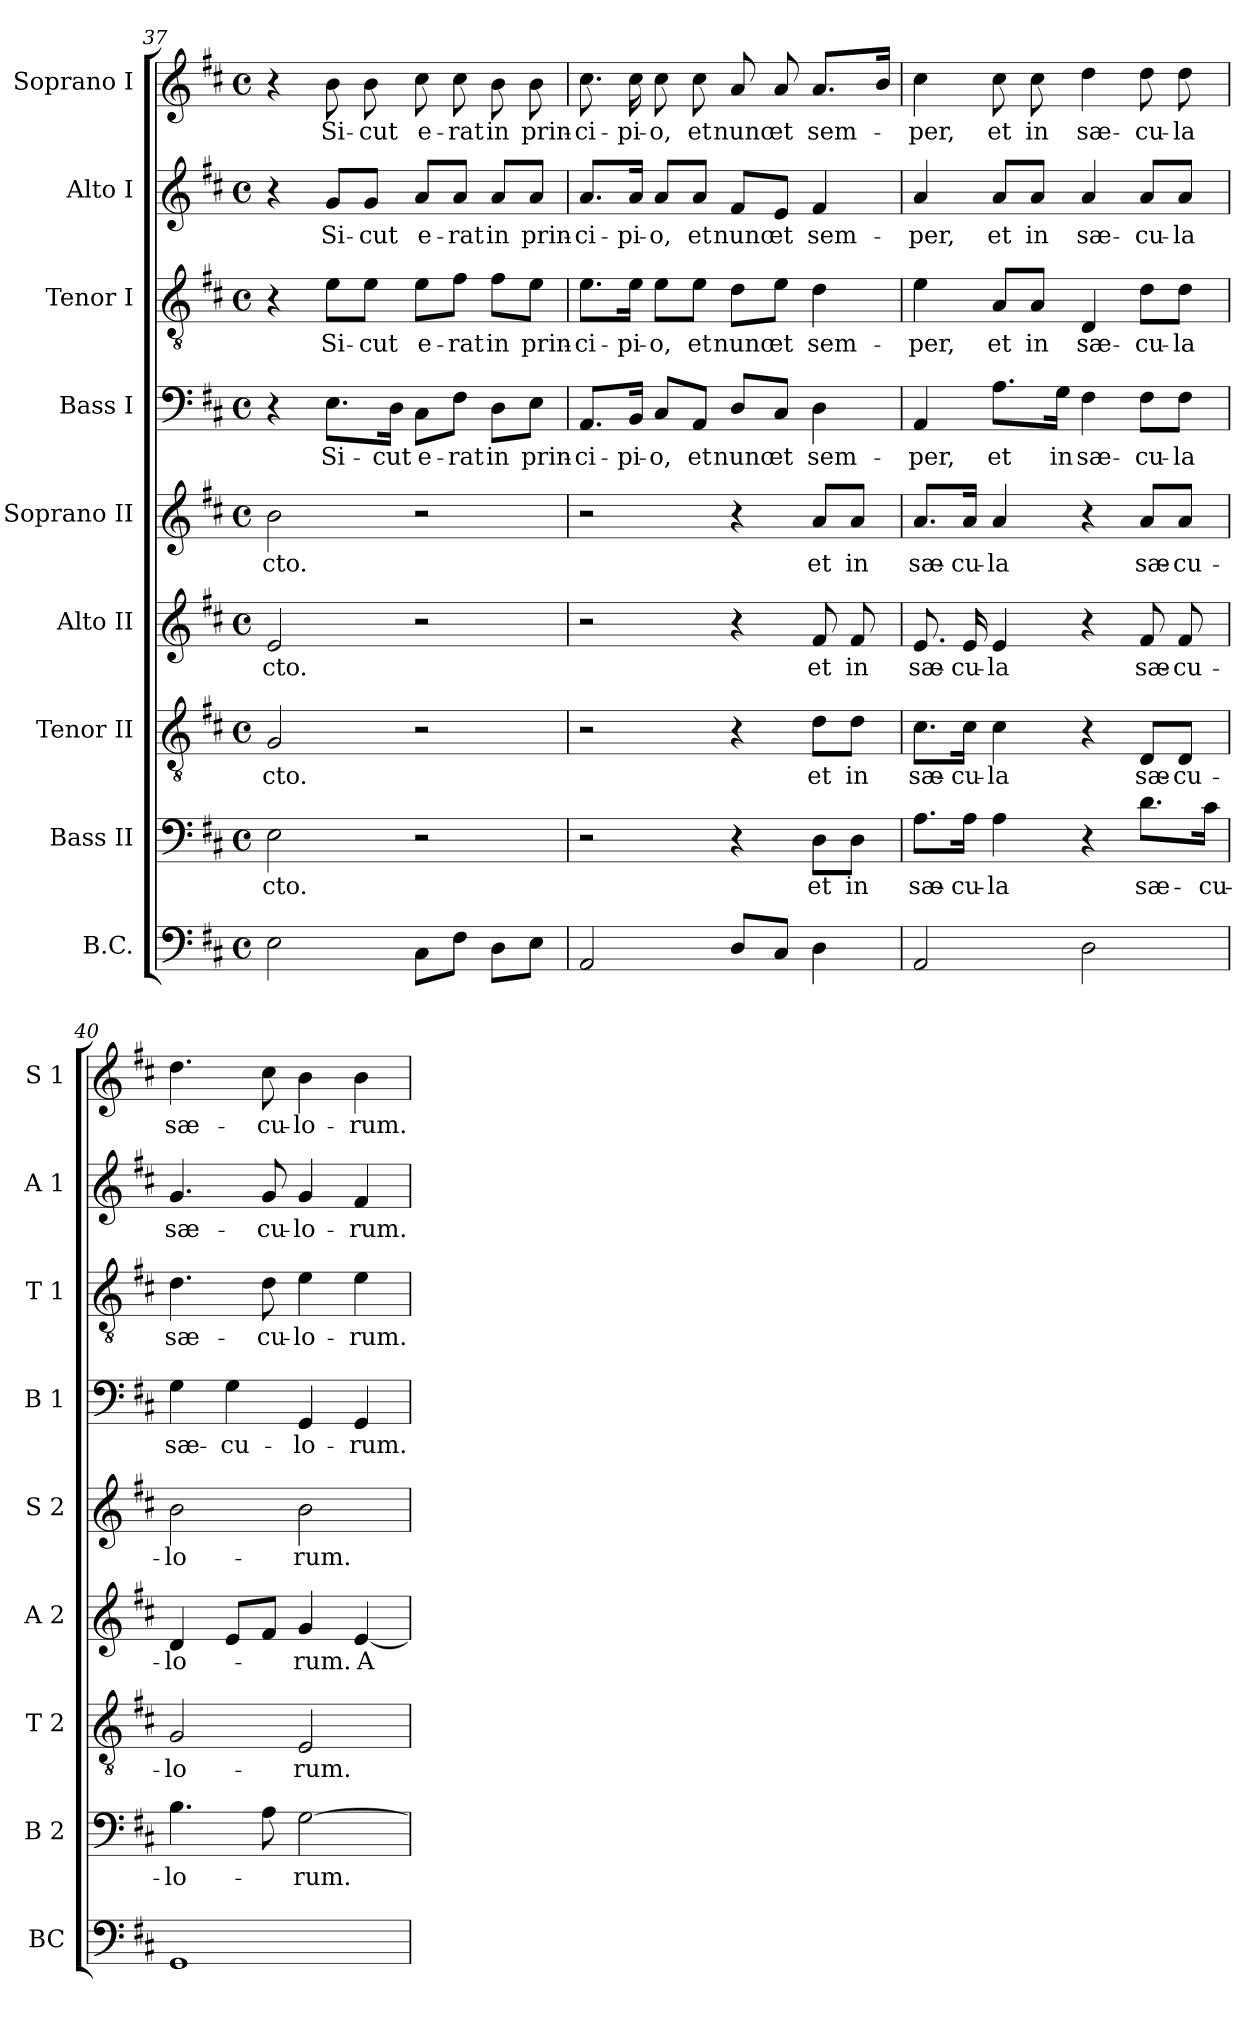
**kern	**kern	**text	**kern	**text	**kern	**text	**kern	**text	**kern	**text	**kern	**text	**kern	**text	**kern	**text
*part9	*part8	*part8	*part7	*part7	*part6	*part6	*part5	*part5	*part4	*part4	*part3	*part3	*part2	*part2	*part1	*part1
*staff9	*staff8	*staff8	*staff7	*staff7	*staff6	*staff6	*staff5	*staff5	*staff4	*staff4	*staff3	*staff3	*staff2	*staff2	*staff1	*staff1
*I"B.C.	*I"Bass II	*	*I"Tenor II	*	*I"Alto II	*	*I"Soprano II	*	*I"Bass I	*	*I"Tenor I	*	*I"Alto I	*	*I"Soprano I	*
*I'BC	*I'B 2	*	*I'T 2	*	*I'A 2	*	*I'S 2	*	*I'B 1	*	*I'T 1	*	*I'A 1	*	*I'S 1	*
!!LO:PB:g=z
*clefF4	*clefF4	*	*clefGv2	*	*clefG2	*	*clefG2	*	*clefF4	*	*clefGv2	*	*clefG2	*	*clefG2	*
*k[f#c#]	*k[f#c#]	*	*k[f#c#]	*	*k[f#c#]	*	*k[f#c#]	*	*k[f#c#]	*	*k[f#c#]	*	*k[f#c#]	*	*k[f#c#]	*
*D:	*D:	*	*D:	*	*D:	*	*D:	*	*D:	*	*D:	*	*D:	*	*D:	*
*M4/4	*M4/4	*	*M4/4	*	*M4/4	*	*M4/4	*	*M4/4	*	*M4/4	*	*M4/4	*	*M4/4	*
*met(c)	*met(c)	*	*met(c)	*	*met(c)	*	*met(c)	*	*met(c)	*	*met(c)	*	*met(c)	*	*met(c)	*
=37	=37	=37	=37	=37	=37	=37	=37	=37	=37	=37	=37	=37	=37	=37	=37	=37
*^	*	*	*	*	*	*	*	*	*	*	*	*	*	*	*	*
!	!	!	!LO:LY:b	!	!LO:LY:b	!	!LO:LY:b	!	!LO:LY:b	!	!	!	!	!	!	!	!
2E\	2ryy	2E\	-cto.	2G/	-cto.	2e/	-cto.	2b\	-cto.	4r	.	4r	.	4r	.	4r	.
!	!	!	!	!	!	!	!	!	!	!	!LO:LY:b	!	!LO:LY:b	!	!LO:LY:b	!	!LO:LY:b
.	.	.	.	.	.	.	.	.	.	8.E\L	Si-	8e\L	Si-	8g/L	Si-	8b\	Si-
!	!	!	!	!	!	!	!	!	!	!	!	!	!LO:LY:b	!	!LO:LY:b	!	!LO:LY:b
.	.	.	.	.	.	.	.	.	.	.	.	8e\J	-cut	8g/J	-cut	8b\	-cut
!	!	!	!	!	!	!	!	!	!	!	!LO:LY:b	!	!	!	!	!	!
.	.	.	.	.	.	.	.	.	.	16D\Jk	-cut	.	.	.	.	.	.
!	!	!	!	!	!	!	!	!	!	!	!LO:LY:b	!	!LO:LY:b	!	!LO:LY:b	!	!LO:LY:b
8C#\L	4ryy	2r	.	2r	.	2r	.	2r	.	8C#\L	e-	8e\L	e-	8a/L	e-	8cc#\	e-
!	!	!	!	!	!	!	!	!	!	!	!LO:LY:b	!	!LO:LY:b	!	!LO:LY:b	!	!LO:LY:b
8F#\J	.	.	.	.	.	.	.	.	.	8F#\J	-rat	8f#\J	-rat	8a/J	-rat	8cc#\	-rat
!	!	!	!	!	!	!	!	!	!	!	!LO:LY:b	!	!LO:LY:b	!	!LO:LY:b	!	!LO:LY:b
8D\L	8ryy	.	.	.	.	.	.	.	.	8D\L	in	8f#\L	in	8a/L	in	8b\	in
!	!	!	!	!	!	!	!	!	!	!	!LO:LY:b	!	!LO:LY:b	!	!LO:LY:b	!	!LO:LY:b
8E\J	8ryy	.	.	.	.	.	.	.	.	8E\J	prin-	8e\J	prin-	8a/J	prin-	8b\	prin-
=38	=38	=38	=38	=38	=38	=38	=38	=38	=38	=38	=38	=38	=38	=38	=38	=38	=38
!	!	!	!	!	!	!	!	!	!	!	!LO:LY:b	!	!LO:LY:b	!	!LO:LY:b	!	!LO:LY:b
*v	*v	*	*	*	*	*	*	*	*	*	*	*	*	*	*	*	*
2AA/	2r	.	2r	.	2r	.	2r	.	8.AA/L	-ci-	8.e\L	-ci-	8.a/L	-ci-	8.cc#\	-ci-
!	!	!	!	!	!	!	!	!	!	!LO:LY:b	!	!LO:LY:b	!	!LO:LY:b	!	!LO:LY:b
.	.	.	.	.	.	.	.	.	16BB/Jk	-pi-	16e\Jk	-pi-	16a/Jk	-pi-	16cc#\	-pi-
!	!	!	!	!	!	!	!	!	!	!LO:LY:b	!	!LO:LY:b	!	!LO:LY:b	!	!LO:LY:b
.	.	.	.	.	.	.	.	.	8C#/L	-o,	8e\L	-o,	8a/L	-o,	8cc#\	-o,
!	!	!	!	!	!	!	!	!	!	!LO:LY:b	!	!LO:LY:b	!	!LO:LY:b	!	!LO:LY:b
.	.	.	.	.	.	.	.	.	8AA/J	et	8e\J	et	8a/J	et	8cc#\	et
!	!	!	!	!	!	!	!	!	!	!LO:LY:b	!	!LO:LY:b	!	!LO:LY:b	!	!LO:LY:b
8D/L	4r	.	4r	.	4r	.	4r	.	8D/L	nunc	8d\L	nunc	8f#/L	nunc	8a/	nunc
!	!	!	!	!	!	!	!	!	!	!LO:LY:b	!	!LO:LY:b	!	!LO:LY:b	!	!LO:LY:b
8C#/J	.	.	.	.	.	.	.	.	8C#/J	et	8e\J	et	8e/J	et	8a/	et
!	!	!LO:LY:b	!	!LO:LY:b	!	!LO:LY:b	!	!LO:LY:b	!	!LO:LY:b	!	!LO:LY:b	!	!LO:LY:b	!	!LO:LY:b
4D\	8D\L	et	8d\L	et	8f#/	et	8a/L	et	4D\	sem-	4d\	sem-	4f#/	sem-	8.a/L	sem-
!	!	!LO:LY:b	!	!LO:LY:b	!	!LO:LY:b	!	!LO:LY:b	!	!	!	!	!	!	!	!
.	8D\J	in	8d\J	in	8f#/	in	8a/J	in	.	.	.	.	.	.	.	.
.	.	.	.	.	.	.	.	.	.	.	.	.	.	.	16b/Jk	.
=39	=39	=39	=39	=39	=39	=39	=39	=39	=39	=39	=39	=39	=39	=39	=39	=39
!	!	!LO:LY:b	!	!LO:LY:b	!	!LO:LY:b	!	!LO:LY:b	!	!LO:LY:b	!	!LO:LY:b	!	!LO:LY:b	!	!LO:LY:b
2AA/	8.A\L	sæ-	8.c#\L	sæ-	8.e/	sæ-	8.a/L	sæ-	4AA/	-per,	4e\	-per,	4a/	-per,	4cc#\	-per,
!	!	!LO:LY:b	!	!LO:LY:b	!	!LO:LY:b	!	!LO:LY:b	!	!	!	!	!	!	!	!
.	16A\Jk	-cu-	16c#\Jk	-cu-	16e/	-cu-	16a/Jk	-cu-	.	.	.	.	.	.	.	.
!	!	!LO:LY:b	!	!LO:LY:b	!	!LO:LY:b	!	!LO:LY:b	!	!LO:LY:b	!	!LO:LY:b	!	!LO:LY:b	!	!LO:LY:b
.	4A\	-la	4c#\	-la	4e/	-la	4a/	-la	8.A\L	et	8A/L	et	8a/L	et	8cc#\	et
!	!	!	!	!	!	!	!	!	!	!	!	!LO:LY:b	!	!LO:LY:b	!	!LO:LY:b
.	.	.	.	.	.	.	.	.	.	.	8A/J	in	8a/J	in	8cc#\	in
!	!	!	!	!	!	!	!	!	!	!LO:LY:b	!	!	!	!	!	!
.	.	.	.	.	.	.	.	.	16G\Jk	in	.	.	.	.	.	.
!	!	!	!	!	!	!	!	!	!	!LO:LY:b	!	!LO:LY:b	!	!LO:LY:b	!	!LO:LY:b
2D\	4r	.	4r	.	4r	.	4r	.	4F#\	sæ-	4D/	sæ-	4a/	sæ-	4dd\	sæ-
!	!	!LO:LY:b	!	!LO:LY:b	!	!LO:LY:b	!	!LO:LY:b	!	!LO:LY:b	!	!LO:LY:b	!	!LO:LY:b	!	!LO:LY:b
.	8.d\L	sæ-	8D/L	sæ-	8f#/	sæ-	8a/L	sæ-	8F#\L	-cu-	8d\L	-cu-	8a/L	-cu-	8dd\	-cu-
!	!	!	!	!LO:LY:b	!	!LO:LY:b	!	!LO:LY:b	!	!LO:LY:b	!	!LO:LY:b	!	!LO:LY:b	!	!LO:LY:b
.	.	.	8D/J	-cu-	8f#/	-cu-	8a/J	-cu-	8F#\J	-la	8d\J	-la	8a/J	-la	8dd\	-la
!	!	!LO:LY:b	!	!	!	!	!	!	!	!	!	!	!	!	!	!
.	16c#\Jk	-cu-	.	.	.	.	.	.	.	.	.	.	.	.	.	.
!!LO:PB:g=z
=40	=40	=40	=40	=40	=40	=40	=40	=40	=40	=40	=40	=40	=40	=40	=40	=40
*^	*	*	*	*	*	*	*	*	*	*	*	*	*	*	*	*
!	!	!	!LO:LY:b	!	!LO:LY:b	!	!LO:LY:b	!	!LO:LY:b	!	!LO:LY:b	!	!LO:LY:b	!	!LO:LY:b	!	!LO:LY:b
1GG	2ryy	4.B\	-lo-	2G/	-lo-	4d/	-lo-	2b\	-lo-	4G\	sæ-	4.d\	sæ-	4.g/	sæ-	4.dd\	sæ-
!	!	!	!	!	!	!	!	!	!	!	!LO:LY:b	!	!	!	!	!	!
.	.	.	.	.	.	8e/L	.	.	.	4G\	-cu-	.	.	.	.	.	.
!	!	!	!	!	!	!	!	!	!	!	!	!	!LO:LY:b	!	!LO:LY:b	!	!LO:LY:b
.	.	8A\	.	.	.	8f#/J	.	.	.	.	.	8d\	-cu-	8g/	-cu-	8cc#\	-cu-
!	!	!	!LO:LY:b	!	!LO:LY:b	!	!LO:LY:b	!	!LO:LY:b	!	!LO:LY:b	!	!LO:LY:b	!	!LO:LY:b	!	!LO:LY:b
.	2ryy	[2G\	-rum.	2E/	-rum.	4g/	-rum.	2b\	-rum.	4GG/	-lo-	4e\	-lo-	4g/	-lo-	4b\	-lo-
!	!	!	!	!	!	!	!LO:LY:b	!	!	!	!LO:LY:b	!	!LO:LY:b	!	!LO:LY:b	!	!LO:LY:b
.	.	.	.	.	.	[4e/	A-	.	.	4GG/	-rum.	4e\	-rum.	4f#/	-rum.	4b\	-rum.
*v	*v	*	*	*	*	*	*	*	*	*	*	*	*	*	*	*	*
=	=	=	=	=	=	=	=	=	=	=	=	=	=	=	=	=
*-	*-	*-	*-	*-	*-	*-	*-	*-	*-	*-	*-	*-	*-	*-	*-	*-
